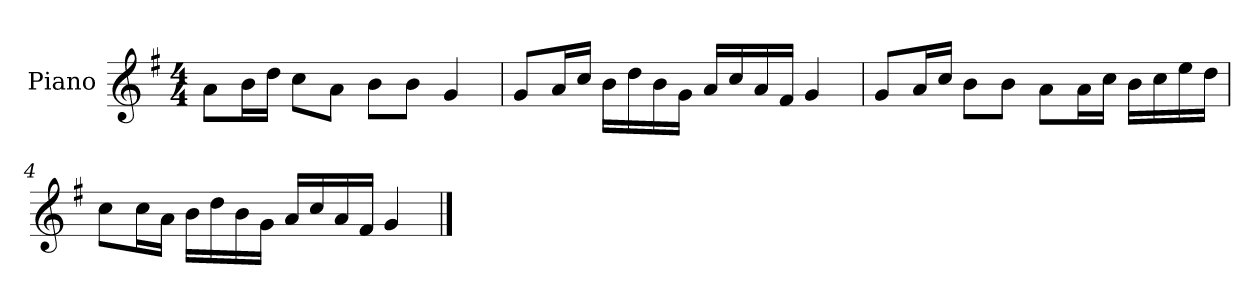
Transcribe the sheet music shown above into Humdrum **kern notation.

**kern
*part1
*staff1
*I"Piano
*I'P-no
*clefG2
*k[f#]
*M4/4
*MM90
=1
8a\L
16b\L
16dd\JJ
8cc\L
8a\J
8b\L
8b\J
4g/
=2
8g/L
16a/L
16cc/JJ
16b\LL
16dd\
16b\
16g\JJ
16a/LL
16cc/
16a/
16f#/JJ
4g/
=3
8g/L
16a/L
16cc/JJ
8b\L
8b\J
8a\L
16a\L
16cc\JJ
16b\LL
16cc\
16ee\
16dd\JJ
!!LO:LB:g=z
=4
8cc\L
16cc\L
16a\JJ
16b\LL
16dd\
16b\
16g\JJ
16a/LL
16cc/
16a/
16f#/JJ
4g/
==
*-
